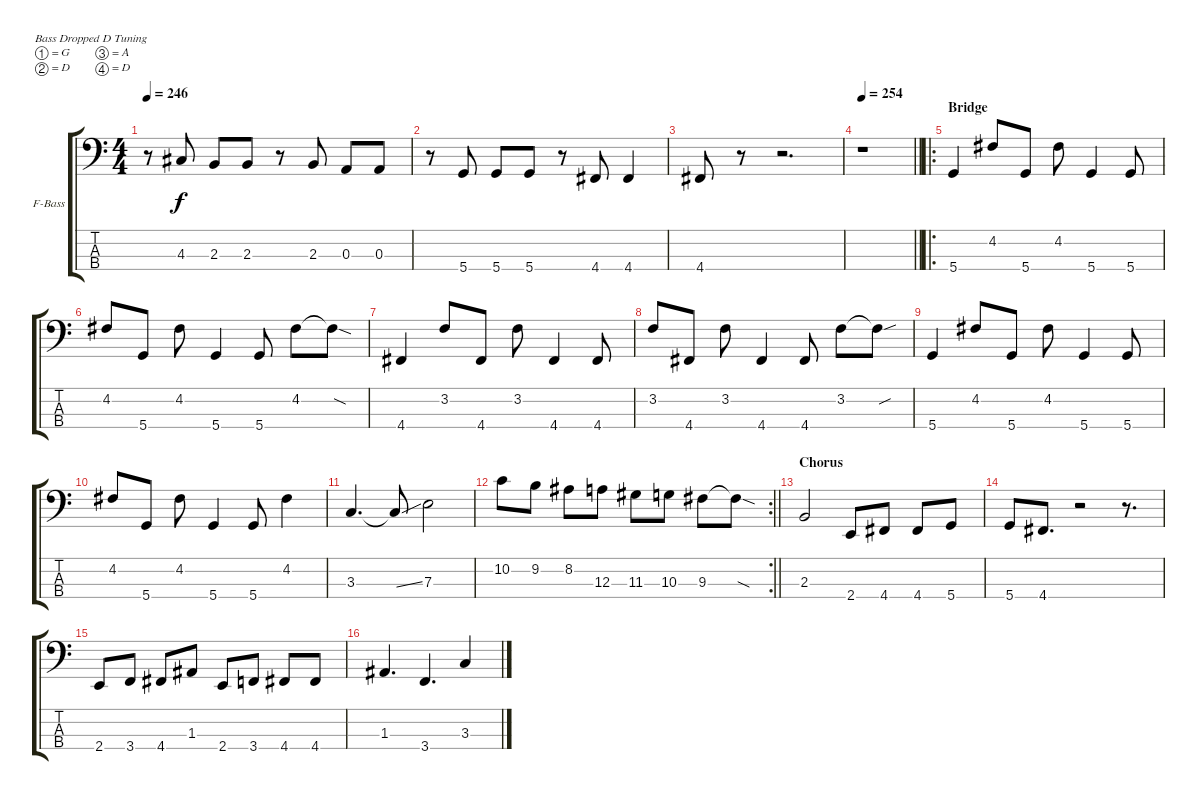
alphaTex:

\bracketExtendMode groupsimilarinstruments
\firstSystemTrackNameOrientation horizontal
\otherSystemsTrackNameOrientation horizontal
\track ("Bass - Sean" "F-Bass") {instrument fretlessbass}
\staff {score tabs}
\tuning (G2 D2 A1 D1)
\ts (4 4)
\tempo 246
\clef f4
\ks c
r.8{dy f} 4.3.8 2.3.8 2.3.8 r.8 2.3.8 0.3.8 0.3.8 |
r.8 5.4.8 5.4.8 5.4.8 r.8 4.4.8 4.4.4 |
4.4.8 r.8 r.2{d} |
\tempo 254
\barLineRight lightlight
r.1 |
\ro
\section ("" "Bridge")
5.4.4 4.2.8 5.4.8 4.2.8 5.4.4 5.4.8 |
4.2.8 5.4.8 4.2.8 5.4.4 5.4.8 4.2.8 4.2{sod t}.8 |
4.4.4 3.2.8 4.4.8 3.2.8 4.4.4 4.4.8 |
3.2.8 4.4.8 3.2.8 4.4.4 4.4.8 3.2.8 3.2{sou t}.8 |
5.4.4 4.2.8 5.4.8 4.2.8 5.4.4 5.4.8 |
4.2.8 5.4.8 4.2.8 5.4.4 5.4.8 4.2.4 |
3.3.4{d} 3.3{ss t}.8 7.3.2 |
\rc 2
\barLineRight lightlight
10.2.8 9.2.8 8.2.8 12.3.8 11.3.8 10.3.8 9.3.8 9.3{sod t}.8 |
\section ("" "Chorus")
2.3.2 2.4.8 4.4.8 4.4.8 5.4.8 |
5.4.8 4.4.8{d} r.2 r.8{d} |
2.4.8 3.4.8 4.4.8 1.3.8 2.4.8 3.4.8 4.4.8 4.4.8 |
1.3.4{d} 3.4.4{d} 3.3.4
